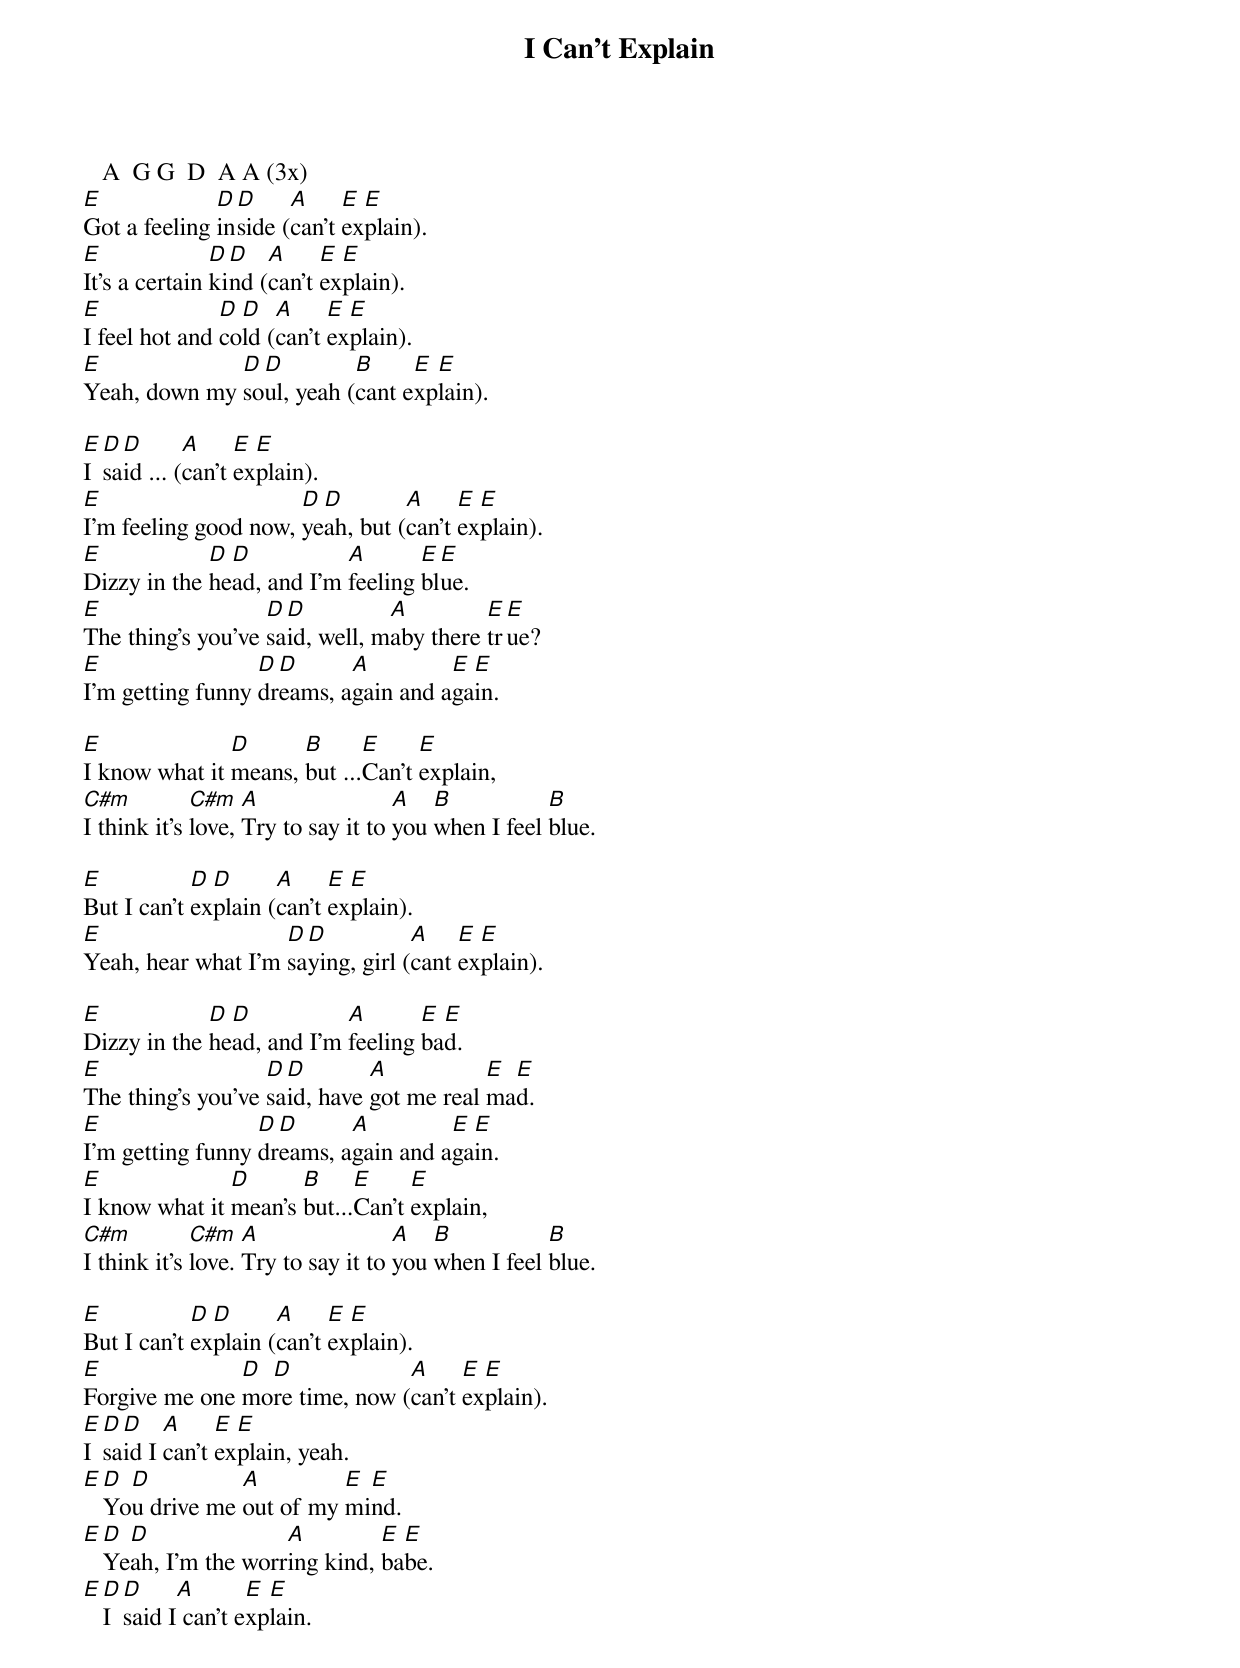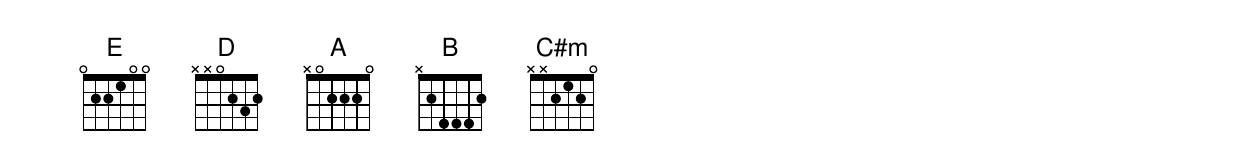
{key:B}
{title:I Can't Explain}

   A  G G  D  A A (3x)
[E]Got a feeling [D]in[D]side ([A]can't [E]ex[E]plain).
[E]It's a certain [D]ki[D]nd ([A]can't [E]ex[E]plain).
[E]I feel hot and [D]co[D]ld ([A]can't [E]ex[E]plain).
[E]Yeah, down my [D]so[D]ul, yeah ([B]cant e[E]xp[E]lain).

[E]I [D]sa[D]id ... ([A]can't [E]ex[E]plain).
[E]I'm feeling good now, [D]ye[D]ah, but ([A]can't [E]ex[E]plain).
[E]Dizzy in the [D]he[D]ad, and I'm [A]feeling [E]bl[E]ue.
[E]The thing's you've [D]sa[D]id, well, m[A]aby there [E]tr[E]ue?
[E]I'm getting funny [D]dr[D]eams, a[A]gain and a[E]ga[E]in.

[E]I know what it [D]means, [B]but ...[E]Can't [E]explain,
[C#m]I think it's [C#m]love, [A]Try to say it to [A]you [B]when I feel [B]blue.

[E]But I can't [D]ex[D]plain ([A]can't [E]ex[E]plain).
[E]Yeah, hear what I'm [D]sa[D]ying, girl ([A]cant [E]ex[E]plain).

[E]Dizzy in the [D]he[D]ad, and I'm [A]feeling [E]ba[E]d.
[E]The thing's you've [D]sa[D]id, have [A]got me real [E]ma[E]d.
[E]I'm getting funny [D]dr[D]eams, a[A]gain and a[E]ga[E]in.
[E]I know what it [D]mean's [B]but...[E]Can't [E]explain,
[C#m]I think it's [C#m]love. [A]Try to say it to [A]you [B]when I feel [B]blue.

[E]But I can't [D]ex[D]plain ([A]can't [E]ex[E]plain).
[E]Forgive me one [D]mo[D]re time, now ([A]can't [E]ex[E]plain).
[E]I [D]sa[D]id I [A]can't [E]ex[E]plain, yeah.
[E][D]Yo[D]u drive me [A]out of my [E]mi[E]nd.
[E][D]Ye[D]ah, I'm the worr[A]ing kind, [E]ba[E]be.
[E][D]I [D]said I[A] can't e[E]xp[E]lain.
